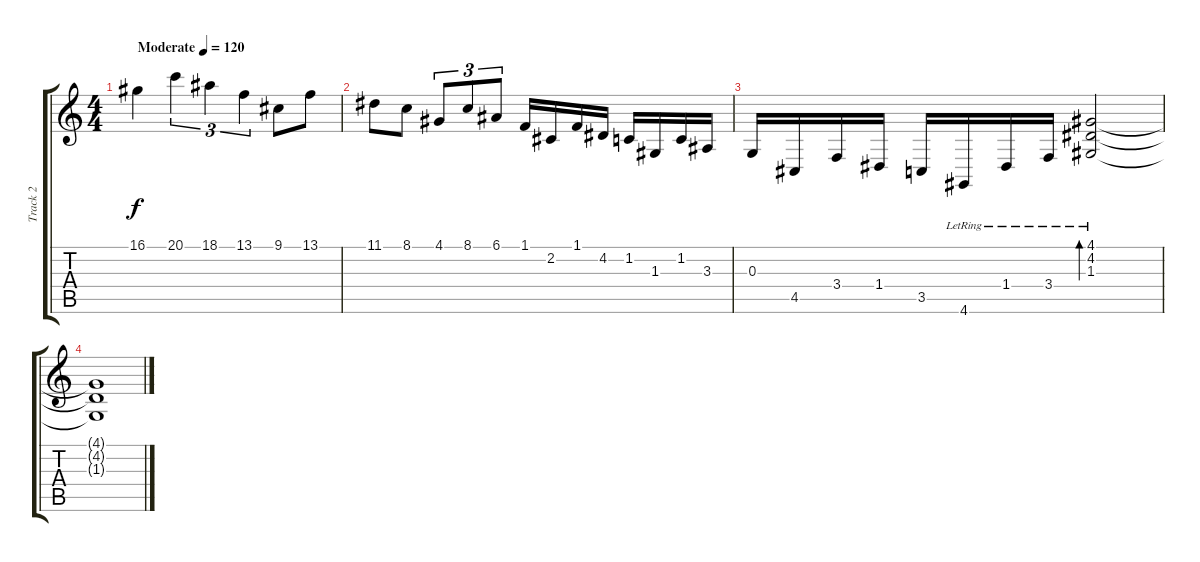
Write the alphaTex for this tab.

\track ("Track 2" "Track 2") {instrument stringensemble2}
\staff {score tabs}
\tuning (E4 B3 G3 D3 A2 E2) {hide}
\ts (4 4)
\tempo (120 "Moderate")
\clef g2
\ks c
16.1.4{dy f volume 3 instrument stringensemble2} 20.1.4{tu (3 2) volume 12} 18.1.4{tu (3 2)} 13.1.4{tu (3 2)} 9.1.8 13.1.8 |
11.1.8 8.1.8 4.1.8{tu (3 2)} 8.1.8{tu (3 2)} 6.1.8{tu (3 2)} 1.1.16 2.2.16 1.1.16 4.2.16 1.2.16 1.3.16 1.2.16 3.3.16 |
0.3.16 4.5.16 3.4.16 1.4.16 3.5.16 4.6{lr}.16 1.4{lr}.16 3.4{lr}.16 (4.1{lr} 4.2{lr} 1.3{lr}).2{bd 480} |
(4.1{t} 4.2{t} 1.3{t}).1
